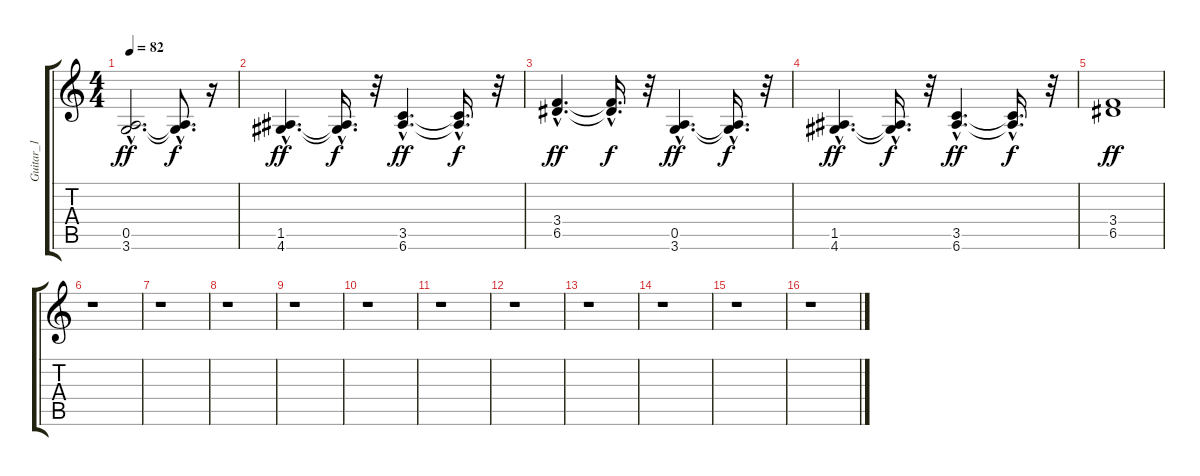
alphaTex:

\track ("Guitar_1" "Guitar_1") {instrument acousticguitarsteel}
\staff {score tabs}
\tuning (E4 B3 G3 D3 A2 E2) {hide}
\ts (4 4)
\tempo 82
\clef g2
\ks c
(0.5{hac} 3.6{hac}).2{d dy ff} (0.5{hac t} 3.6{hac t}).8{d dy f} r.16 |
(1.5{hac} 4.6{hac}).4{d dy ff} (1.5{hac t} 4.6{hac t}).16{d dy f} r.32 (3.5{hac} 6.6{hac}).4{d dy ff} (3.5{hac t} 6.6{hac t}).16{d dy f} r.32 |
(3.4{hac} 6.5{hac}).4{d dy ff} (3.4{hac t} 6.5{hac t}).16{d dy f} r.32 (0.5{hac} 3.6{hac}).4{d dy ff} (0.5{hac t} 3.6{hac t}).16{d dy f} r.32 |
(1.5{hac} 4.6{hac}).4{d dy ff} (1.5{hac t} 4.6{hac t}).16{d dy f} r.32 (3.5{hac} 6.6{hac}).4{d dy ff} (3.5{hac t} 6.6{hac t}).16{d dy f} r.32 |
(3.4 6.5).1{dy ff} |
r.1 |
r.1 |
r.1 |
r.1 |
r.1 |
r.1 |
r.1 |
r.1 |
r.1 |
r.1 |
r.1
